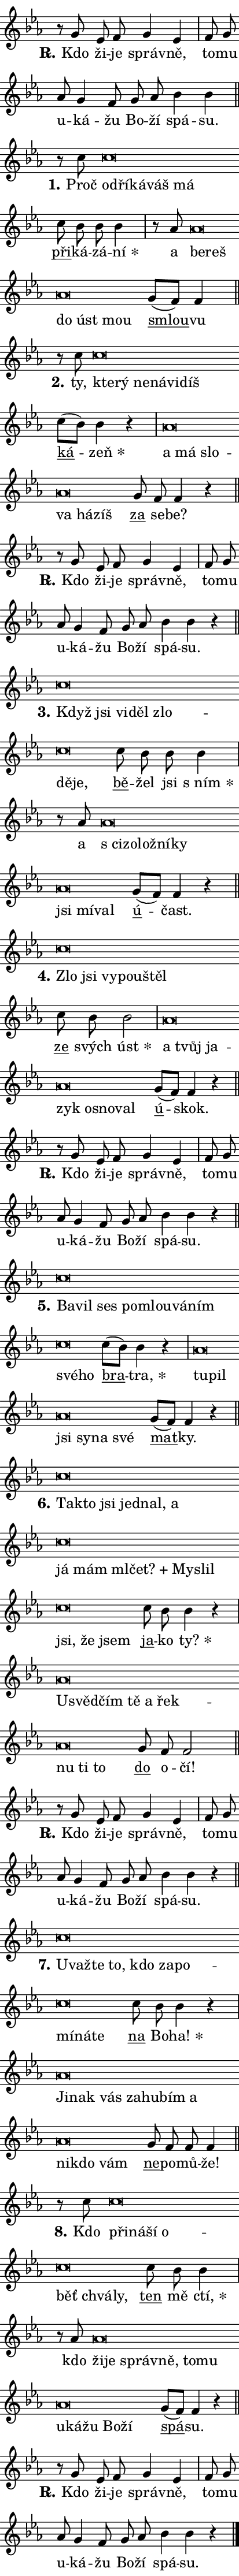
\version "2.22.1"
\header { tagline = "" }
\paper {
  indent = 0\cm
  top-margin = 0\cm
  right-margin = 0\cm
  bottom-margin = 0\cm
  left-margin = 0\cm
  paper-width = 7\cm
  page-breaking = #ly:one-page-breaking
  system-system-spacing.basic-distance = #11
  score-system-spacing.basic-distance = #11
  ragged-last = ##f
}


%% Author: Thomas Morley
%% https://lists.gnu.org/archive/html/lilypond-user/2020-05/msg00002.html
#(define (line-position grob)
"Returns position of @var[grob} in current system:
   @code{'start}, if at first time-step
   @code{'end}, if at last time-step
   @code{'middle} otherwise
"
  (let* ((col (ly:item-get-column grob))
         (ln (ly:grob-object col 'left-neighbor))
         (rn (ly:grob-object col 'right-neighbor))
         (col-to-check-left (if (ly:grob? ln) ln col))
         (col-to-check-right (if (ly:grob? rn) rn col))
         (break-dir-left
           (and
             (ly:grob-property col-to-check-left 'non-musical #f)
             (ly:item-break-dir col-to-check-left)))
         (break-dir-right
           (and
             (ly:grob-property col-to-check-right 'non-musical #f)
             (ly:item-break-dir col-to-check-right))))
        (cond ((eqv? 1 break-dir-left) 'start)
              ((eqv? -1 break-dir-right) 'end)
              (else 'middle))))

#(define (tranparent-at-line-position vctor)
  (lambda (grob)
  "Relying on @code{line-position} select the relevant enry from @var{vctor}.
Used to determine transparency,"
    (case (line-position grob)
      ((end) (not (vector-ref vctor 0)))
      ((middle) (not (vector-ref vctor 1)))
      ((start) (not (vector-ref vctor 2))))))

noteHeadBreakVisibility =
#(define-music-function (break-visibility)(vector?)
"Makes @code{NoteHead}s transparent relying on @var{break-visibility}"
#{
  \override NoteHead.transparent =
    #(tranparent-at-line-position break-visibility)
#})

#(define delete-ledgers-for-transparent-note-heads
  (lambda (grob)
    "Reads whether a @code{NoteHead} is transparent.
If so this @code{NoteHead} is removed from @code{'note-heads} from
@var{grob}, which is supposed to be @code{LedgerLineSpanner}.
As a result ledgers are not printed for this @code{NoteHead}"
    (let* ((nhds-array (ly:grob-object grob 'note-heads))
           (nhds-list
             (if (ly:grob-array? nhds-array)
                 (ly:grob-array->list nhds-array)
                 '()))
           ;; Relies on the transparent-property being done before
           ;; Staff.LedgerLineSpanner.after-line-breaking is executed.
           ;; This is fragile ...
           (to-keep
             (remove
               (lambda (nhd)
                 (ly:grob-property nhd 'transparent #f))
               nhds-list)))
      ;; TODO find a better method to iterate over grob-arrays, similiar
      ;; to filter/remove etc for lists
      ;; For now rebuilt from scratch
      (set! (ly:grob-object grob 'note-heads)  '())
      (for-each
        (lambda (nhd)
          (ly:pointer-group-interface::add-grob grob 'note-heads nhd))
        to-keep))))

hideNotes = {
  \noteHeadBreakVisibility #begin-of-line-visible
}
unHideNotes = {
  \noteHeadBreakVisibility #all-visible
}

% work-around for resetting accidentals
% https://lilypond.org/doc/v2.23/Documentation/notation/displaying-rhythms#unmetered-music
cadenzaMeasure = {
  \cadenzaOff
  \partial 1024 s1024
  \cadenzaOn
}

#(define-markup-command (accent layout props text) (markup?)
  "Underline accented syllable"
  (interpret-markup layout props
    #{\markup \override #'(offset . 4.3) \underline { #text }#}))

responsum = \markup \concat {
  "R" \hspace #-1.05 \path #0.1 #'((moveto 0 0.07) (lineto 0.9 0.8)) \hspace #0.05 "."
}

\layout {
    \context {
        \Staff
        \remove "Time_signature_engraver"
        \override LedgerLineSpanner.after-line-breaking = #delete-ledgers-for-transparent-note-heads
    }
    \context {
        \Voice {
            \override NoteHead.output-attributes = #'((class . "notehead"))
            \override Hairpin.height = #0.55
        }
    }
    \context {
        \Lyrics {
            \override StanzaNumber.output-attributes = #'((class . "stanzanumber"))
            \override LyricSpace.minimum-distance = #0.9
            \override LyricText.font-name = #"TeX Gyre Schola"
            \override LyricText.font-size = 1
            \override StanzaNumber.font-name = #"TeX Gyre Schola Bold"
            \override StanzaNumber.font-size = 1
        }
    }
}

% magnetic-lyrics.ily
%
%   written by
%     Jean Abou Samra <jean@abou-samra.fr>
%     Werner Lemberg <wl@gnu.org>
%
%   adapted by
%     Jiri Hon <jiri.hon@gmail.com>
%
% Version 2022-Apr-15

% https://www.mail-archive.com/lilypond-user@gnu.org/msg149350.html

#(define (Left_hyphen_pointer_engraver context)
   "Collect syllable-hyphen-syllable occurrences in lyrics and store
them in properties.  This engraver only looks to the left.  For
example, if the lyrics input is @code{foo -- bar}, it does the
following.

@itemize @bullet
@item
Set the @code{text} property of the @code{LyricHyphen} grob between
@q{foo} and @q{bar} to @code{foo}.

@item
Set the @code{left-hyphen} property of the @code{LyricText} grob with
text @q{foo} to the @code{LyricHyphen} grob between @q{foo} and
@q{bar}.
@end itemize

Use this auxiliary engraver in combination with the
@code{lyric-@/text::@/apply-@/magnetic-@/offset!} hook."
   (let ((hyphen #f)
         (text #f))
     (make-engraver
      (acknowledgers
       ((lyric-syllable-interface engraver grob source-engraver)
        (set! text grob)))
      (end-acknowledgers
       ((lyric-hyphen-interface engraver grob source-engraver)
        ;(when (not (grob::has-interface grob 'lyric-space-interface))
          (set! hyphen grob)));)
      ((stop-translation-timestep engraver)
       (when (and text hyphen)
         (ly:grob-set-object! text 'left-hyphen hyphen))
       (set! text #f)
       (set! hyphen #f)))))

#(define (lyric-text::apply-magnetic-offset! grob)
   "If the space between two syllables is less than the value in
property @code{LyricText@/.details@/.squash-threshold}, move the right
syllable to the left so that it gets concatenated with the left
syllable.

Use this function as a hook for
@code{LyricText@/.after-@/line-@/breaking} if the
@code{Left_@/hyphen_@/pointer_@/engraver} is active."
   (let ((hyphen (ly:grob-object grob 'left-hyphen #f)))
     (when hyphen
       (let ((left-text (ly:spanner-bound hyphen LEFT)))
         (when (grob::has-interface left-text 'lyric-syllable-interface)
           (let* ((common (ly:grob-common-refpoint grob left-text X))
                  (this-x-ext (ly:grob-extent grob common X))
                  (left-x-ext
                   (begin
                     ;; Trigger magnetism for left-text.
                     (ly:grob-property left-text 'after-line-breaking)
                     (ly:grob-extent left-text common X)))
                  ;; `delta` is the gap width between two syllables.
                  (delta (- (interval-start this-x-ext)
                            (interval-end left-x-ext)))
                  (details (ly:grob-property grob 'details))
                  (threshold (assoc-get 'squash-threshold details 0.2)))
             (when (< delta threshold)
               (let* (;; We have to manipulate the input text so that
                      ;; ligatures crossing syllable boundaries are not
                      ;; disabled.  For languages based on the Latin
                      ;; script this is essentially a beautification.
                      ;; However, for non-Western scripts it can be a
                      ;; necessity.
                      (lt (ly:grob-property left-text 'text))
                      (rt (ly:grob-property grob 'text))
                      (is-space (grob::has-interface hyphen 'lyric-space-interface))
                      (space (if is-space " " ""))
                      (space-markup (grob-interpret-markup grob " "))
                      (space-size (interval-length (ly:stencil-extent space-markup X)))
                      (extra-delta (if is-space space-size 0))
                      ;; Append new syllable.
                      (ltrt-space (if (and (string? lt) (string? rt))
                                (string-append lt space rt)
                                (make-concat-markup (list lt space rt))))
                      ;; Right-align `ltrt` to the right side.
                      (ltrt-space-markup (grob-interpret-markup
                               grob
                               (make-translate-markup
                                (cons (interval-length this-x-ext) 0)
                                (make-right-align-markup ltrt-space)))))
                 (begin
                   ;; Don't print `left-text`.
                   (ly:grob-set-property! left-text 'stencil #f)
                   ;; Set text and stencil (which holds all collected
                   ;; syllables so far) and shift it to the left.
                   (ly:grob-set-property! grob 'text ltrt-space)
                   (ly:grob-set-property! grob 'stencil ltrt-space-markup)
                   (ly:grob-translate-axis! grob (- (- delta extra-delta)) X))))))))))


#(define (lyric-hyphen::displace-bounds-first grob)
   ;; Make very sure this callback isn't triggered too early.
   (let ((left (ly:spanner-bound grob LEFT))
         (right (ly:spanner-bound grob RIGHT)))
     (ly:grob-property left 'after-line-breaking)
     (ly:grob-property right 'after-line-breaking)
     (ly:lyric-hyphen::print grob)))

squashThreshold = #0.4

\layout {
  \context {
    \Lyrics
    \consists #Left_hyphen_pointer_engraver
    \override LyricText.after-line-breaking =
      #lyric-text::apply-magnetic-offset!
    \override LyricHyphen.stencil = #lyric-hyphen::displace-bounds-first
    \override LyricText.details.squash-threshold = \squashThreshold
    \override LyricHyphen.minimum-distance = 0
    \override LyricHyphen.minimum-length = \squashThreshold
  }
}

squash = \override LyricText.details.squash-threshold = 9999
unSquash = \override LyricText.details.squash-threshold = \squashThreshold

left = \override LyricText.self-alignment-X = #LEFT
unLeft = \revert LyricText.self-alignment-X

starOffset = #(lambda (grob) 
                (let ((x_offset (ly:self-alignment-interface::aligned-on-x-parent grob)))
                  (if (= x_offset 0) 0 (+ x_offset 1.2))))

star = #(define-music-function (syllable)(string?)
"Append star separator at the end of a syllable"
#{
  \once \override LyricText.X-offset = #starOffset
  \lyricmode { \markup {
    #syllable
    \override #'((font-name . "TeX Gyre Schola Bold")) \hspace #0.2 \lower #0.65 \larger "*"
  } }
#})

starAccent = #(define-music-function (syllable)(string?)
"Append star separator at the end of a syllable and make accent"
#{
  \once \override LyricText.X-offset = #starOffset
  \lyricmode { \markup {
    \accent #syllable
    \override #'((font-name . "TeX Gyre Schola Bold")) \hspace #0.2 \lower #0.65 \larger "*"
  } }
#})

breath = #(define-music-function (syllable)(string?)
"Append breathing indicator at the end of a syllable"
#{
  \lyricmode { \markup { #syllable "+" } }
#})

optionalBreath = #(define-music-function (syllable)(string?)
"Append optional breathing indicator at the end of a syllable"
#{
  \lyricmode { \markup { #syllable "(+)" } }
#})


\score {
    <<
        \new Voice = "melody" { \cadenzaOn \key es \major \relative { r8 g' es f g4 es \cadenzaMeasure \bar "|" f8 g \bar "" as g4 f8 \bar "" g as \bar "" bes4 bes \cadenzaMeasure \bar "||" \break }
\relative { r8 c''8 c\breve*1/16 \hideNotes \breve*1/16 \bar "" \breve*1/16 \bar "" \breve*1/16 \breve*1/16 \bar "" \unHideNotes \bar "" c8 bes bes bes4 \cadenzaMeasure \bar "|" r8 as8 as\breve*1/16 \hideNotes \breve*1/16 \bar "" \breve*1/16 \bar "" \breve*1/16 \breve*1/16 \bar "" \unHideNotes \bar "" g8[( f)] f4 \cadenzaMeasure \bar "||" \break }
\relative { r8 c''8 c\breve*1/16 \hideNotes \breve*1/16 \bar "" \breve*1/16 \bar "" \breve*1/16 \bar "" \breve*1/16 \breve*1/16 \bar "" \unHideNotes \bar "" c8[( bes)] bes4 r \cadenzaMeasure \bar "|" as\breve*1/16 \hideNotes \breve*1/16 \bar "" \breve*1/16 \bar "" \breve*1/16 \bar "" \breve*1/16 \breve*1/16 \bar "" \unHideNotes \bar "" g8 f f4 r \cadenzaMeasure \bar "||" \break }
\relative { r8 g' es f g4 es \cadenzaMeasure \bar "|" f8 g \bar "" as g4 f8 \bar "" g as \bar "" bes4 bes r \cadenzaMeasure \bar "||" \break }
\relative { c''\breve*1/16 \hideNotes \breve*1/16 \bar "" \breve*1/16 \bar "" \breve*1/16 \bar "" \breve*1/16 \bar "" \breve*1/16 \breve*1/16 \bar "" \unHideNotes \bar "" c8 bes bes bes4 \cadenzaMeasure \bar "|" r8 as8 as\breve*1/16 \hideNotes \breve*1/16 \bar "" \breve*1/16 \bar "" \breve*1/16 \bar "" \breve*1/16 \bar "" \breve*1/16 \bar "" \breve*1/16 \breve*1/16 \bar "" \unHideNotes \bar "" g8[( f)] f4 r \cadenzaMeasure \bar "||" \break }
\relative { c''\breve*1/16 \hideNotes \breve*1/16 \bar "" \breve*1/16 \bar "" \breve*1/16 \breve*1/16 \bar "" \unHideNotes \bar "" c8 bes bes2 \cadenzaMeasure \bar "|" as\breve*1/16 \hideNotes \breve*1/16 \bar "" \breve*1/16 \bar "" \breve*1/16 \bar "" \breve*1/16 \bar "" \breve*1/16 \breve*1/16 \bar "" \unHideNotes \bar "" g8[( f)] f4 r \cadenzaMeasure \bar "||" \break }
\relative { r8 g' es f g4 es \cadenzaMeasure \bar "|" f8 g \bar "" as g4 f8 \bar "" g as \bar "" bes4 bes r \cadenzaMeasure \bar "||" \break }
\relative { c''\breve*1/16 \hideNotes \breve*1/16 \bar "" \breve*1/16 \bar "" \breve*1/16 \bar "" \breve*1/16 \bar "" \breve*1/16 \bar "" \breve*1/16 \bar "" \breve*1/16 \breve*1/16 \bar "" \unHideNotes \bar "" c8[( bes)] bes4 r \cadenzaMeasure \bar "|" as\breve*1/16 \hideNotes \breve*1/16 \bar "" \breve*1/16 \bar "" \breve*1/16 \bar "" \breve*1/16 \breve*1/16 \bar "" \unHideNotes \bar "" g8[( f)] f4 r \cadenzaMeasure \bar "||" \break }
\relative { c''\breve*1/16 \hideNotes \breve*1/16 \bar "" \breve*1/16 \bar "" \breve*1/16 \bar "" \breve*1/16 \bar "" \breve*1/16 \bar "" \breve*1/16 \bar "" \breve*1/16 \bar "" \breve*1/16 \bar "" \breve*1/16 \bar "" \breve*1/16 \bar "" \breve*1/16 \bar "" \breve*1/16 \bar "" \breve*1/16 \breve*1/16 \bar "" \unHideNotes \bar "" c8 bes bes4 r \cadenzaMeasure \bar "|" as\breve*1/16 \hideNotes \breve*1/16 \bar "" \breve*1/16 \bar "" \breve*1/16 \bar "" \breve*1/16 \bar "" \breve*1/16 \bar "" \breve*1/16 \bar "" \breve*1/16 \breve*1/16 \bar "" \unHideNotes \bar "" g8 f f2 \cadenzaMeasure \bar "||" \break }
\relative { r8 g' es f g4 es \cadenzaMeasure \bar "|" f8 g \bar "" as g4 f8 \bar "" g as \bar "" bes4 bes r \cadenzaMeasure \bar "||" \break }
\relative { c''\breve*1/16 \hideNotes \breve*1/16 \bar "" \breve*1/16 \bar "" \breve*1/16 \bar "" \breve*1/16 \bar "" \breve*1/16 \bar "" \breve*1/16 \bar "" \breve*1/16 \bar "" \breve*1/16 \breve*1/16 \bar "" \unHideNotes \bar "" c8 bes bes4 r \cadenzaMeasure \bar "|" as\breve*1/16 \hideNotes \breve*1/16 \bar "" \breve*1/16 \bar "" \breve*1/16 \bar "" \breve*1/16 \bar "" \breve*1/16 \bar "" \breve*1/16 \bar "" \breve*1/16 \bar "" \breve*1/16 \breve*1/16 \bar "" \unHideNotes \bar "" g8 f f f4 \cadenzaMeasure \bar "||" \break }
\relative { r8 c''8 c\breve*1/16 \hideNotes \breve*1/16 \bar "" \breve*1/16 \bar "" \breve*1/16 \bar "" \breve*1/16 \bar "" \breve*1/16 \breve*1/16 \bar "" \unHideNotes \bar "" c8 bes bes4 \cadenzaMeasure \bar "|" r8 as8 as\breve*1/16 \hideNotes \breve*1/16 \bar "" \breve*1/16 \bar "" \breve*1/16 \bar "" \breve*1/16 \bar "" \breve*1/16 \bar "" \breve*1/16 \bar "" \breve*1/16 \bar "" \breve*1/16 \bar "" \breve*1/16 \breve*1/16 \bar "" \unHideNotes \bar "" g8[( f)] f4 r \cadenzaMeasure \bar "||" \break }
\relative { r8 g' es f g4 es \cadenzaMeasure \bar "|" f8 g \bar "" as g4 f8 \bar "" g as \bar "" bes4 bes r \cadenzaMeasure \bar "||" \break } \bar "|." }
        \new Lyrics \lyricsto "melody" { \lyricmode { \set stanza = \responsum
Kdo ži -- je správ -- ně, to -- mu u -- ká -- žu Bo -- ží spá -- su.
\set stanza = "1."
Proč \left od -- \squash ří -- ká -- váš má \unLeft \unSquash \markup \accent při -- ká -- zá -- \star ní a \left be -- \squash reš do úst mou \unLeft \unSquash \markup \accent smlou -- vu
\set stanza = "2."
ty, \left kte -- \squash rý ne -- ná -- vi -- díš \unLeft \unSquash \markup \accent ká -- \star zeň \left a \squash má slo -- va há -- zíš \unLeft \unSquash \markup \accent za se -- be?
\set stanza = \responsum
Kdo ži -- je správ -- ně, to -- mu u -- ká -- žu Bo -- ží spá -- su.
\set stanza = "3."
\left Když \squash jsi vi -- děl zlo -- dě -- je, \unLeft \unSquash \markup \accent bě -- žel jsi \star "s ním" a \left "s ci" -- \squash zo -- lož -- ní -- ky jsi mí -- val \unLeft \unSquash \markup \accent ú -- čast.
\set stanza = "4."
\left Zlo \squash jsi vy -- pou -- štěl \unLeft \unSquash \markup \accent ze svých \star úst \left a \squash tvůj ja -- zyk os -- no -- val \unLeft \unSquash \markup \accent ú -- skok.
\set stanza = \responsum
Kdo ži -- je správ -- ně, to -- mu u -- ká -- žu Bo -- ží spá -- su.
\set stanza = "5."
\left Ba -- \squash vil ses po -- mlou -- vá -- ním své -- ho \unLeft \unSquash \markup \accent bra -- \star tra, \left tu -- \squash pil jsi sy -- na své \unLeft \unSquash \markup \accent mat -- ky.
\set stanza = "6."
\left Tak -- \squash to jsi jed -- nal, a já mám ml -- \breath "čet?" My -- slil jsi, že jsem \unLeft \unSquash \markup \accent ja -- ko \star ty? \left U -- \squash svěd -- čím tě a řek -- nu ti to \unLeft \unSquash \markup \accent do o -- čí!
\set stanza = \responsum
Kdo ži -- je správ -- ně, to -- mu u -- ká -- žu Bo -- ží spá -- su.
\set stanza = "7."
\left U -- \squash važ -- te to, kdo za -- po -- mí -- ná -- te \unLeft \unSquash \markup \accent na Bo -- \star ha! \left Ji -- \squash nak vás za -- hu -- bím a ni -- kdo vám \unLeft \unSquash \markup \accent ne -- po -- mů -- že!
\set stanza = "8."
Kdo \left při -- \squash ná -- ší o -- běť chvá -- ly, \unLeft \unSquash \markup \accent ten mě \star ctí, kdo \left ži -- \squash je správ -- ně, to -- mu u -- ká -- žu Bo -- ží \unLeft \unSquash \markup \accent spá -- su.
\set stanza = \responsum
Kdo ži -- je správ -- ně, to -- mu u -- ká -- žu Bo -- ží spá -- su. } }
    >>
    \layout {}
}
